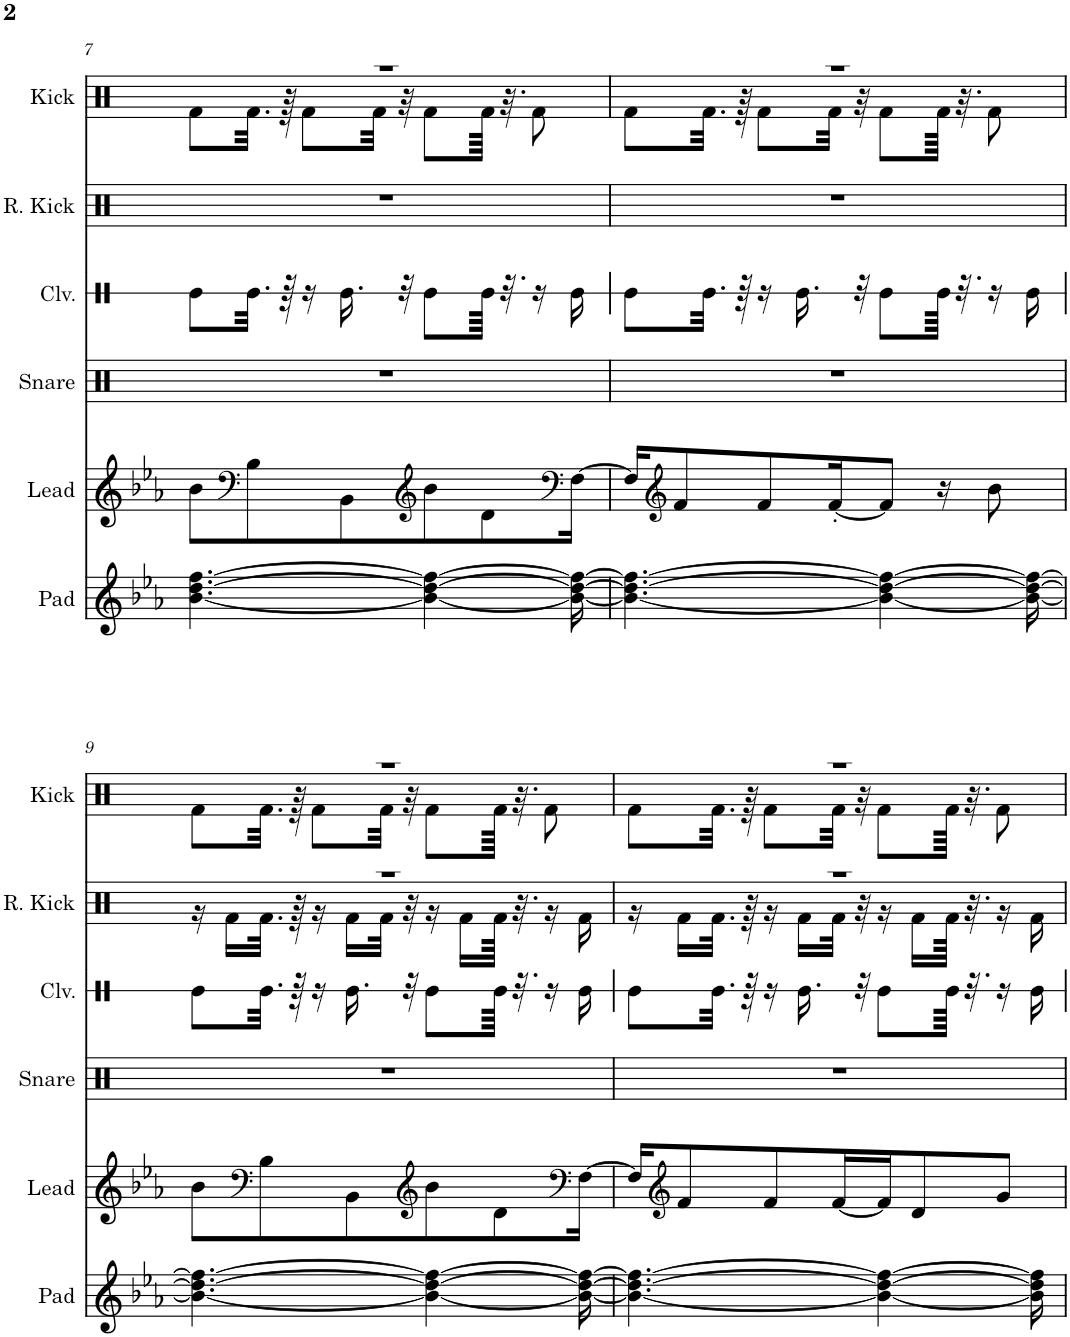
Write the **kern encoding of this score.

**kern	**kern	**kern	**kern	**kern	**kern
*part6	*part5	*part4	*part3	*part2	*part1
*staff6	*staff5	*staff4	*staff3	*staff2	*staff1
*I"Pad	*I"Lead	*I"Snare	*I"Claves	*I"Reverb Kick	*I"Kick
*I'Pad	*I'Lead	*I'Snare	*I'Clv.	*I'R. Kick	*I'Kick
!!LO:PB:g=z
*clefG2	*clefG2	*clefX	*clefX	*clefX	*clefX
*k[b-e-a-]	*k[b-e-a-]	*k[b-e-a-]	*k[b-e-a-]	*k[b-e-a-]	*k[b-e-a-]
*M11/16	*M11/16	*M11/16	*M11/16	*M11/16	*M11/16
=7	=7	=7	=7	=7	=7
*	*	*	*	*	*^
[4.b-\ [4.dd\ [4.ff\	8b-\L	16%11r	8Re\L	16%11r	16%11r	8Rf\L
*	*clefF4	*	*	*	*	*
.	8B-\	.	32.Re\Jkk	.	.	32.Rf\Jkk
.	.	.	64r	.	.	64r
.	.	.	16r	.	.	8Rf\L
.	8BB-\	.	16.Re\	.	.	.
.	.	.	.	.	.	32Rf\Jkk
.	.	.	32r	.	.	32r
*	*clefG2	*	*	*	*	*
4b-\_ 4dd\_ 4ff\_	8b-\	.	8Re\L	.	.	8Rf\L
.	8d\	.	64Re\Jkkk	.	.	64Rf\Jkkk
.	.	.	32.r	.	.	32.r
.	.	.	16r	.	.	8Rf\
*	*clefF4	*	*	*	*	*
16b-\_ 16dd\_ 16ff\_	[16F\Jk	.	16Re\	.	.	.
=8	=8	=8	=8	=8	=8	=8
4.b-\_ 4.dd\_ 4.ff\_	16F/KL]	16%11r	8Re\L	16%11r	16%11r	8Rf\L
*	*clefG2	*	*	*	*	*
.	8f/	.	.	.	.	.
.	.	.	32.Re\Jkk	.	.	32.Rf\Jkk
.	.	.	64r	.	.	64r
.	8f/	.	16r	.	.	8Rf\L
.	.	.	16.Re\	.	.	.
.	[16f'/K	.	.	.	.	32Rf\Jkk
.	.	.	32r	.	.	32r
4b-\_ 4dd\_ 4ff\_	8f/J]	.	8Re\L	.	.	8Rf\L
.	16r	.	64Re\Jkkk	.	.	64Rf\Jkkk
.	.	.	32.r	.	.	32.r
.	8b-\	.	16r	.	.	8Rf\
16b-\_ 16dd\_ 16ff\_	.	.	16Re\	.	.	.
!!LO:LB:g=z	!!
=9	=9	=9	=9	=9	=9	=9
*	*	*	*	*^	*	*
4.b-\_ 4.dd\_ 4.ff\_	8b-\L	16%11r	8Re\L	16%11r	16r	16%11r	8Rf\L
.	.	.	.	.	16Rf\LL	.	.
*	*clefF4	*	*	*	*	*	*
.	8B-\	.	32.Re\Jkk	.	32.Rf\JJk	.	32.Rf\Jkk
.	.	.	64r	.	64r	.	64r
.	.	.	16r	.	16r	.	8Rf\L
.	8BB-\	.	16.Re\	.	16Rf\LL	.	.
.	.	.	.	.	32Rf\JJk	.	32Rf\Jkk
.	.	.	32r	.	32r	.	32r
*	*clefG2	*	*	*	*	*	*
4b-\_ 4dd\_ 4ff\_	8b-\	.	8Re\L	.	16r	.	8Rf\L
.	.	.	.	.	16Rf\LL	.	.
.	8d\	.	64Re\Jkkk	.	64Rf\JJkk	.	64Rf\Jkkk
.	.	.	32.r	.	32.r	.	32.r
.	.	.	16r	.	16r	.	8Rf\
*	*clefF4	*	*	*	*	*	*
16b-\_ 16dd\_ 16ff\_	[16F\Jk	.	16Re\	.	16Rf\	.	.
=10	=10	=10	=10	=10	=10	=10	=10
4.b-\_ 4.dd\_ 4.ff\_	16F/KL]	16%11r	8Re\L	16%11r	16r	16%11r	8Rf\L
*	*clefG2	*	*	*	*	*	*
.	8f/	.	.	.	16Rf\LL	.	.
.	.	.	32.Re\Jkk	.	32.Rf\JJk	.	32.Rf\Jkk
.	.	.	64r	.	64r	.	64r
.	8f/	.	16r	.	16r	.	8Rf\L
.	.	.	16.Re\	.	16Rf\LL	.	.
.	[16f/L	.	.	.	32Rf\JJk	.	32Rf\Jkk
.	.	.	32r	.	32r	.	32r
4b-\_ 4dd\_ 4ff\_	16f/J]	.	8Re\L	.	16r	.	8Rf\L
.	8d/	.	.	.	16Rf\LL	.	.
.	.	.	64Re\Jkkk	.	64Rf\JJkk	.	64Rf\Jkkk
.	.	.	32.r	.	32.r	.	32.r
.	8g/J	.	16r	.	16r	.	8Rf\
16b-\] 16dd\] 16ff\]	.	.	16Re\	.	16Rf\	.	.
*	*	*	*	*v	*v	*	*
*	*	*	*	*	*v	*v
=	=	=	=	=	=
*-	*-	*-	*-	*-	*-
